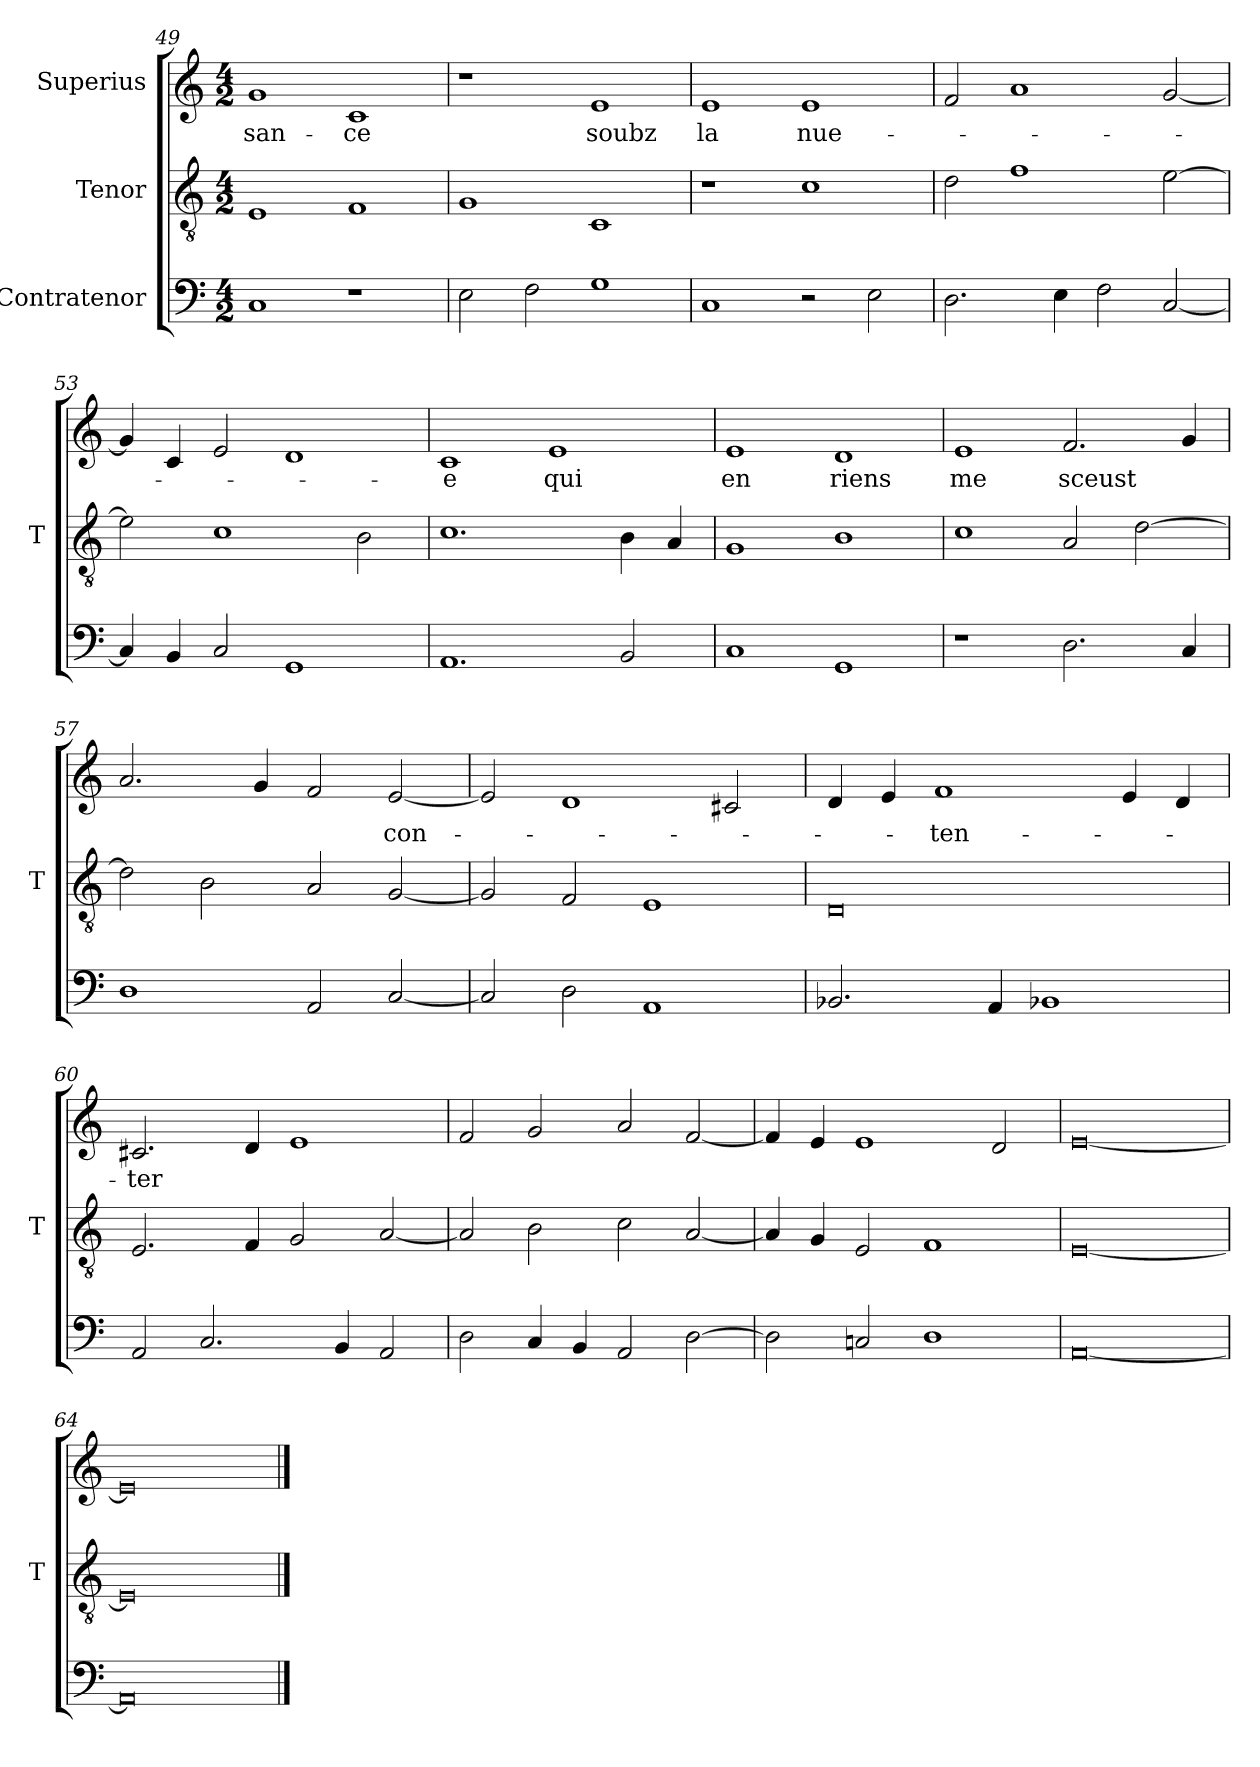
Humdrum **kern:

**kern	**kern	**kern	**text
*part3	*part2	*part1	*part1
*staff3	*staff2	*staff1	*staff1
*I"Contratenor	*I"Tenor	*I"Superius	*
*	*I'T	*	*
*clefF4	*clefGv2	*clefG2	*
*M4/2	*M4/2	*M4/2	*
=49	=49	=49	=49
1C	1E	1g	-san-
1r	1F	1c	-ce
=50	=50	=50	=50
2E	1G	1r	.
2F	.	.	.
1G	1C	1e	-soubz
=51	=51	=51	=51
1C	1r	1e	-la
2r	1c	1e	nue-
2E	.	.	.
=52	=52	=52	=52
2.D	2d	2f	.
.	1f	1a	.
4E	.	.	.
2F	.	.	.
[2C	[2e	[2g	.
=53	=53	=53	=53
4C]	2e]	4g]	.
4BB	.	4c	.
2C	1c	2e	.
1GG	.	1d	.
.	2B	.	.
=54	=54	=54	=54
1.AA	1.c	1c	-e
.	.	1e	-qui
2BB	4B	.	.
.	4A	.	.
=55	=55	=55	=55
1C	1G	1e	-en
1GG	1B	1d	-riens
=56	=56	=56	=56
1r	1c	1e	-me
2.D	2A	2.f	-sceust
.	[2d	.	.
4C	.	4g	.
=57	=57	=57	=57
1D	2d]	2.a	.
.	2B	.	.
.	.	4g	.
2AA	2A	2f	.
[2C	[2G	[2e	con-
=58	=58	=58	=58
2C]	2G]	2e]	.
2D	2F	1d	.
1AA	1E	.	.
.	.	2c#X	.
=59	=59	=59	=59
2.BB-X	0D	4d	.
.	.	4e	.
.	.	1f	-ten-
4AA	.	.	.
1BB-X	.	.	.
.	.	4e	.
.	.	4d	.
=60	=60	=60	=60
2AA	2.E	2.c#X	-ter
2.C	.	.	.
.	4F	4d	.
.	2G	1e	.
4BB	.	.	.
2AA	[2A	.	.
=61	=61	=61	=61
2D	2A]	2f	.
4C	2B	2g	.
4BB	.	.	.
2AA	2c	2a	.
[2D	[2A	[2f	.
=62	=62	=62	=62
2D]	4A]	4f]	.
.	4G	4e	.
2Cn	2E	1e	.
1D	1F	.	.
.	.	2d	.
=63	=63	=63	=63
[0AA	[0E	[0e	.
=64	=64	=64	=64
0AA]	0E]	0e]	.
==	==	==	==
*-	*-	*-	*-
